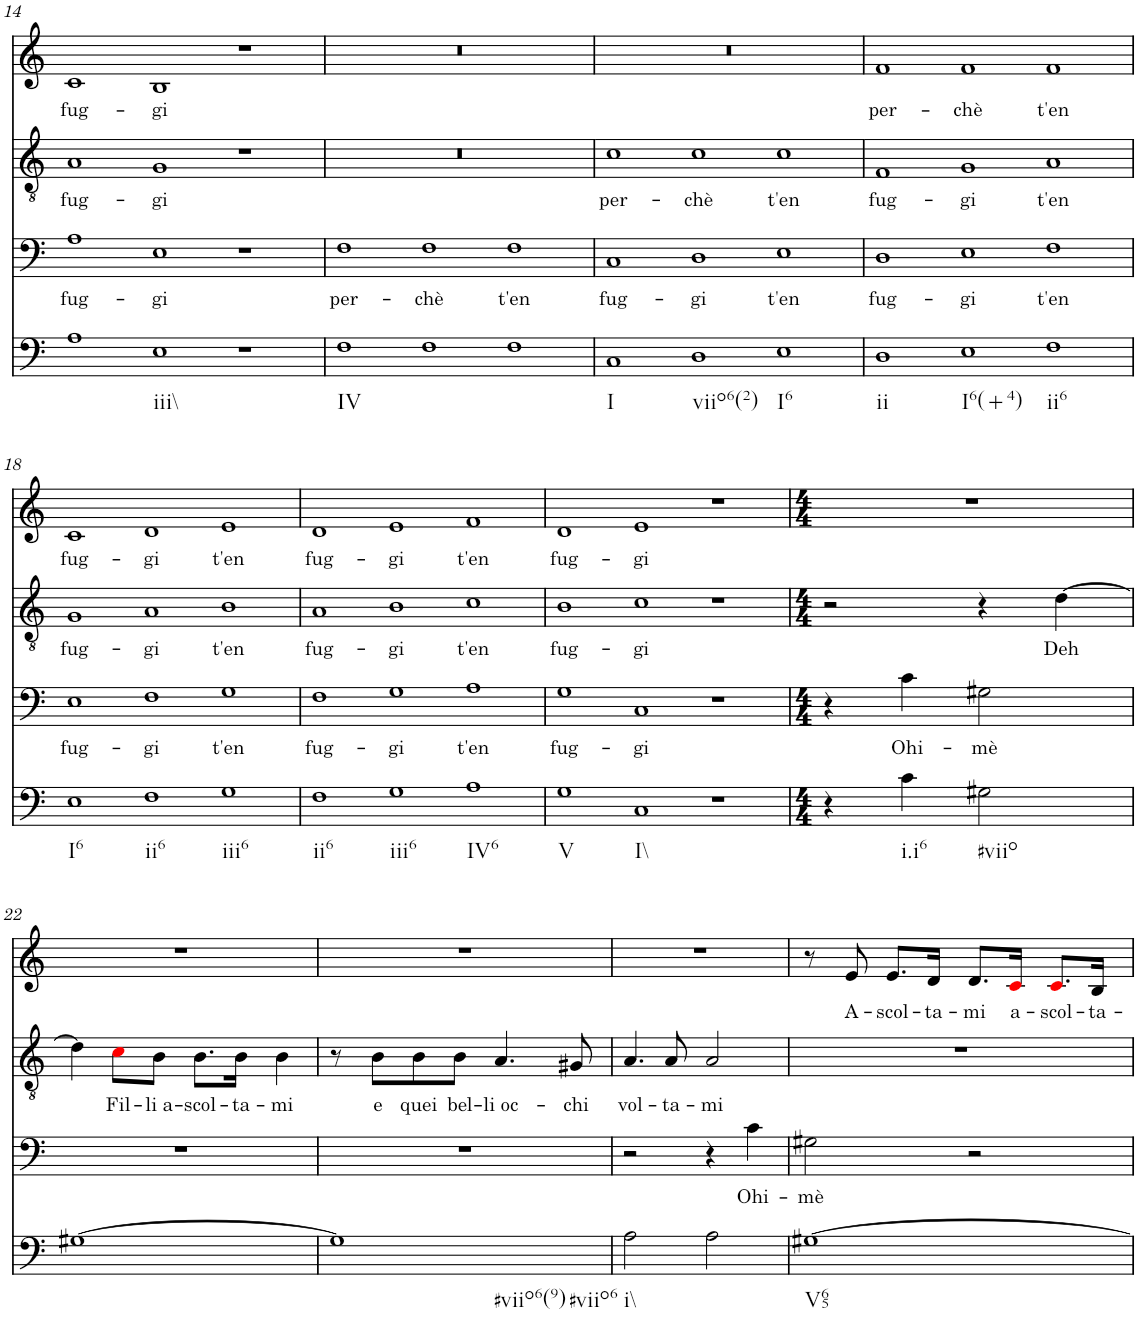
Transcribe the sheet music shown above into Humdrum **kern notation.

**kern	**kern	**text	**kern	**text	**kern	**text
*part4	*part3	*part3	*part2	*part2	*part1	*part1
*staff4	*staff3	*staff3	*staff2	*staff2	*staff1	*staff1
*I"unbenannt4	*I"unbenannt3	*	*I"unbenannt2	*	*I"unbenannt1	*
!!LO:PB:g=z
*clefF4	*clefF4	*	*clefGv2	*	*clefG2	*
*k[]	*k[]	*	*k[]	*	*k[]	*
*M3/1	*M3/1	*	*M3/1	*	*M3/1	*
=14	=14	=14	=14	=14	=14	=14
!	!	!LO:LY:b	!	!LO:LY:b	!	!LO:LY:b
1A	1A	fug-	1A	fug-	1c	fug-
!LO:TX:b:t=iii\\	!	!	!	!	!	!
!	!	!LO:LY:b	!	!LO:LY:b	!	!LO:LY:b
1E	1E	gi	1G	gi	1B	gi
1r	1r	.	1r	.	1r	.
=15	=15	=15	=15	=15	=15	=15
!LO:TX:b:t=IV	!	!	!	!	!	!
!	!	!LO:LY:b	!	!	!	!
1F	1F	per-	0.r	.	0.r	.
!	!	!LO:LY:b	!	!	!	!
1F	1F	chè	.	.	.	.
!	!	!LO:LY:b	!	!	!	!
1F	1F	t'en	.	.	.	.
=16	=16	=16	=16	=16	=16	=16
!LO:TX:b:t=I	!	!	!	!	!	!
!	!	!LO:LY:b	!	!LO:LY:b	!	!
1C	1C	fug-	1c	per-	0.r	.
!LO:TX:b:t=viio6(2)	!	!	!	!	!	!
!	!	!LO:LY:b	!	!LO:LY:b	!	!
1D	1D	gi	1c	chè	.	.
!LO:TX:b:t=I6	!	!	!	!	!	!
!	!	!LO:LY:b	!	!LO:LY:b	!	!
1E	1E	t'en	1c	t'en	.	.
=17	=17	=17	=17	=17	=17	=17
!LO:TX:b:t=ii	!	!	!	!	!	!
!	!	!LO:LY:b	!	!LO:LY:b	!	!LO:LY:b
1D	1D	fug-	1F	fug-	1f	per-
!LO:TX:b:t=I6(+4)	!	!	!	!	!	!
!	!	!LO:LY:b	!	!LO:LY:b	!	!LO:LY:b
1E	1E	gi	1G	gi	1f	chè
!LO:TX:b:t=ii6	!	!	!	!	!	!
!	!	!LO:LY:b	!	!LO:LY:b	!	!LO:LY:b
1F	1F	t'en	1A	t'en	1f	t'en
!!LO:LB:g=z
=18	=18	=18	=18	=18	=18	=18
!LO:TX:b:t=I6	!	!	!	!	!	!
!	!	!LO:LY:b	!	!LO:LY:b	!	!LO:LY:b
1E	1E	fug-	1G	fug-	1c	fug-
!LO:TX:b:t=ii6	!	!	!	!	!	!
!	!	!LO:LY:b	!	!LO:LY:b	!	!LO:LY:b
1F	1F	gi	1A	gi	1d	gi
!LO:TX:b:t=iii6	!	!	!	!	!	!
!	!	!LO:LY:b	!	!LO:LY:b	!	!LO:LY:b
1G	1G	t'en	1B	t'en	1e	t'en
=19	=19	=19	=19	=19	=19	=19
!LO:TX:b:t=ii6	!	!	!	!	!	!
!	!	!LO:LY:b	!	!LO:LY:b	!	!LO:LY:b
1F	1F	fug-	1A	fug-	1d	fug-
!LO:TX:b:t=iii6	!	!	!	!	!	!
!	!	!LO:LY:b	!	!LO:LY:b	!	!LO:LY:b
1G	1G	gi	1B	gi	1e	gi
!LO:TX:b:t=IV6	!	!	!	!	!	!
!	!	!LO:LY:b	!	!LO:LY:b	!	!LO:LY:b
1A	1A	t'en	1c	t'en	1f	t'en
=20	=20	=20	=20	=20	=20	=20
!LO:TX:b:t=V	!	!	!	!	!	!
!	!	!LO:LY:b	!	!LO:LY:b	!	!LO:LY:b
1G	1G	fug-	1B	fug-	1d	fug-
!LO:TX:b:t=I\\	!	!	!	!	!	!
!	!	!LO:LY:b	!	!LO:LY:b	!	!LO:LY:b
1C	1C	gi	1c	gi	1e	gi
1r	1r	.	1r	.	1r	.
=21	=21	=21	=21	=21	=21	=21
*M4/4	*M4/4	*	*M4/4	*	*M4/4	*
4r	4r	.	2r	.	1r	.
!LO:TX:b:t=i.i6	!	!	!	!	!	!
!	!	!LO:LY:b	!	!	!	!
4c\	4c\	Ohi-	.	.	.	.
!LO:TX:b:t=#viio	!	!	!	!	!	!
!	!	!LO:LY:b	!	!	!	!
2G#X\	2G#X\	mè	4r	.	.	.
!	!	!	!	!LO:LY:b	!	!
.	.	.	[4d\	Deh	.	.
!!LO:LB:g=z
=22	=22	=22	=22	=22	=22	=22
[1G#X	1r	.	4d\]	.	1r	.
!	!	!	!	!LO:LY:b	!	!
.	.	.	8ci\L	Fil-	.	.
!	!	!	!	!LO:LY:b	!	!
.	.	.	8B\J	li a-	.	.
!	!	!	!	!LO:LY:b	!	!
.	.	.	8.B\L	scol-	.	.
!	!	!	!	!LO:LY:b	!	!
.	.	.	16B\Jk	ta-	.	.
!	!	!	!	!LO:LY:b	!	!
.	.	.	4B\	mi	.	.
=23	=23	=23	=23	=23	=23	=23
!LO:TX:b:t=#viio6(9)	!	!	!	!	!	!
!LO:TX:b:t=#viio6	!	!	!	!	!	!
1G#]	1r	.	8r	.	1r	.
!	!	!	!	!LO:LY:b	!	!
.	.	.	8B\L	e	.	.
!	!	!	!	!LO:LY:b	!	!
.	.	.	8B\	quei	.	.
!	!	!	!	!LO:LY:b	!	!
.	.	.	8B\J	bel-	.	.
!	!	!	!	!LO:LY:b	!	!
.	.	.	4.A/	li oc-	.	.
!	!	!	!	!LO:LY:b	!	!
.	.	.	8G#X/	chi	.	.
=24	=24	=24	=24	=24	=24	=24
!LO:TX:b:t=i\\	!	!	!	!	!	!
!	!	!	!	!LO:LY:b	!	!
2A\	2r	.	4.A/	vol-	1r	.
!	!	!	!	!LO:LY:b	!	!
.	.	.	8A/	ta-	.	.
!	!	!	!	!LO:LY:b	!	!
2A\	4r	.	2A/	mi	.	.
!	!	!LO:LY:b	!	!	!	!
.	4c\	Ohi-	.	.	.	.
=25	=25	=25	=25	=25	=25	=25
!LO:TX:b:t=V65	!	!	!	!	!	!
!	!	!LO:LY:b	!	!	!	!
[1G#X	2G#X\	mè	1r	.	8r	.
!	!	!	!	!	!	!LO:LY:b
.	.	.	.	.	8e/	A-
!	!	!	!	!	!	!LO:LY:b
.	.	.	.	.	8.e/L	scol-
!	!	!	!	!	!	!LO:LY:b
.	.	.	.	.	16d/Jk	ta-
!	!	!	!	!	!	!LO:LY:b
.	2r	.	.	.	8.d/L	mi
!	!	!	!	!	!	!LO:LY:b
.	.	.	.	.	16ci/Jk	a-
!	!	!	!	!	!	!LO:LY:b
.	.	.	.	.	8.ci/L	scol-
!	!	!	!	!	!	!LO:LY:b
.	.	.	.	.	16B/Jk	ta-
=	=	=	=	=	=	=
*-	*-	*-	*-	*-	*-	*-
